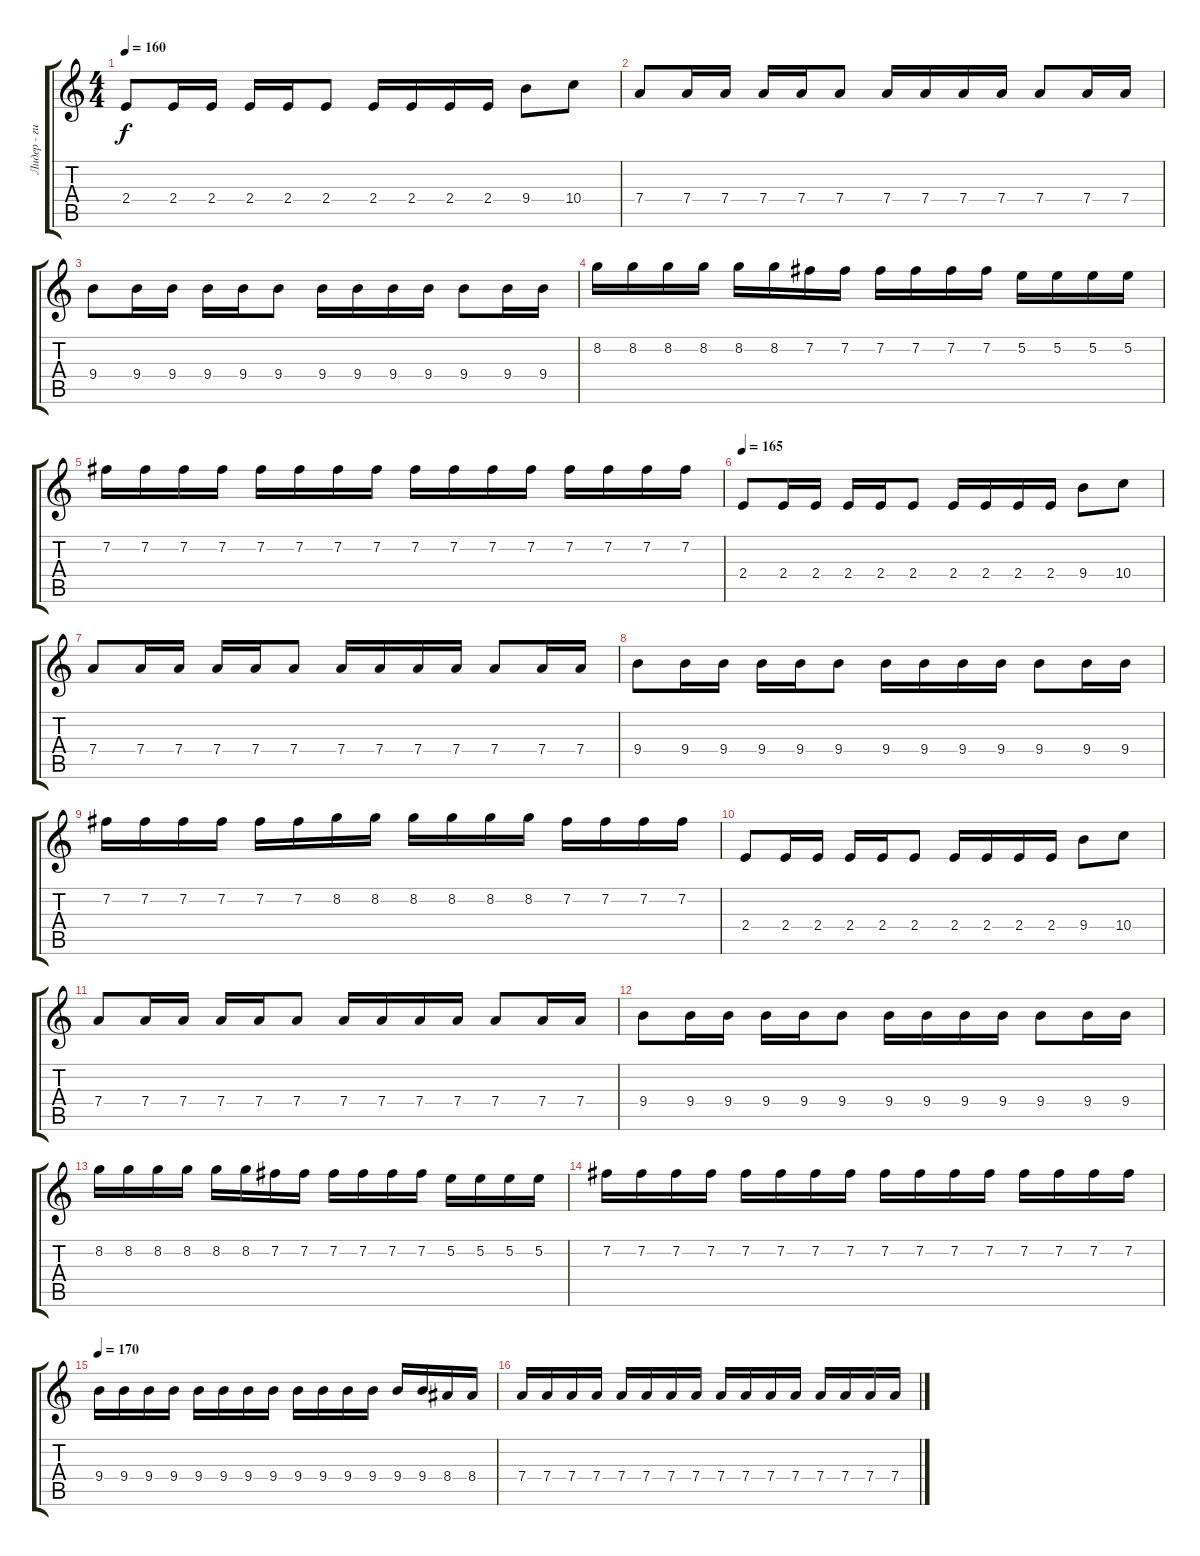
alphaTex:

\track ("Лидер - гитара" "Лидер - ги") {instrument distortionguitar}
\staff {score tabs}
\tuning (E4 B3 G3 D3 A2 E2) {hide}
\ts (4 4)
\tempo 160
\clef g2
\ks c
2.4.8{dy f} 2.4.16 2.4.16 2.4.16 2.4.16 2.4.8 2.4.16 2.4.16 2.4.16 2.4.16 9.4.8 10.4.8 |
7.4.8 7.4.16 7.4.16 7.4.16 7.4.16 7.4.8 7.4.16 7.4.16 7.4.16 7.4.16 7.4.8 7.4.16 7.4.16 |
9.4.8 9.4.16 9.4.16 9.4.16 9.4.16 9.4.8 9.4.16 9.4.16 9.4.16 9.4.16 9.4.8 9.4.16 9.4.16 |
8.2.16 8.2.16 8.2.16 8.2.16 8.2.16 8.2.16 7.2.16 7.2.16 7.2.16 7.2.16 7.2.16 7.2.16 5.2.16 5.2.16 5.2.16 5.2.16 |
7.2.16 7.2.16 7.2.16 7.2.16 7.2.16 7.2.16 7.2.16 7.2.16 7.2.16 7.2.16 7.2.16 7.2.16 7.2.16 7.2.16 7.2.16 7.2.16 |
\tempo 165
2.4.8 2.4.16 2.4.16 2.4.16 2.4.16 2.4.8 2.4.16 2.4.16 2.4.16 2.4.16 9.4.8 10.4.8 |
7.4.8 7.4.16 7.4.16 7.4.16 7.4.16 7.4.8 7.4.16 7.4.16 7.4.16 7.4.16 7.4.8 7.4.16 7.4.16 |
9.4.8 9.4.16 9.4.16 9.4.16 9.4.16 9.4.8 9.4.16 9.4.16 9.4.16 9.4.16 9.4.8 9.4.16 9.4.16 |
7.2.16 7.2.16 7.2.16 7.2.16 7.2.16 7.2.16 8.2.16 8.2.16 8.2.16 8.2.16 8.2.16 8.2.16 7.2.16 7.2.16 7.2.16 7.2.16 |
2.4.8 2.4.16 2.4.16 2.4.16 2.4.16 2.4.8 2.4.16 2.4.16 2.4.16 2.4.16 9.4.8 10.4.8 |
7.4.8 7.4.16 7.4.16 7.4.16 7.4.16 7.4.8 7.4.16 7.4.16 7.4.16 7.4.16 7.4.8 7.4.16 7.4.16 |
9.4.8 9.4.16 9.4.16 9.4.16 9.4.16 9.4.8 9.4.16 9.4.16 9.4.16 9.4.16 9.4.8 9.4.16 9.4.16 |
8.2.16 8.2.16 8.2.16 8.2.16 8.2.16 8.2.16 7.2.16 7.2.16 7.2.16 7.2.16 7.2.16 7.2.16 5.2.16 5.2.16 5.2.16 5.2.16 |
7.2.16 7.2.16 7.2.16 7.2.16 7.2.16 7.2.16 7.2.16 7.2.16 7.2.16 7.2.16 7.2.16 7.2.16 7.2.16 7.2.16 7.2.16 7.2.16 |
\tempo 170
9.4.16 9.4.16 9.4.16 9.4.16 9.4.16 9.4.16 9.4.16 9.4.16 9.4.16 9.4.16 9.4.16 9.4.16 9.4.16 9.4.16 8.4.16 8.4.16 |
7.4.16 7.4.16 7.4.16 7.4.16 7.4.16 7.4.16 7.4.16 7.4.16 7.4.16 7.4.16 7.4.16 7.4.16 7.4.16 7.4.16 7.4.16 7.4.16
